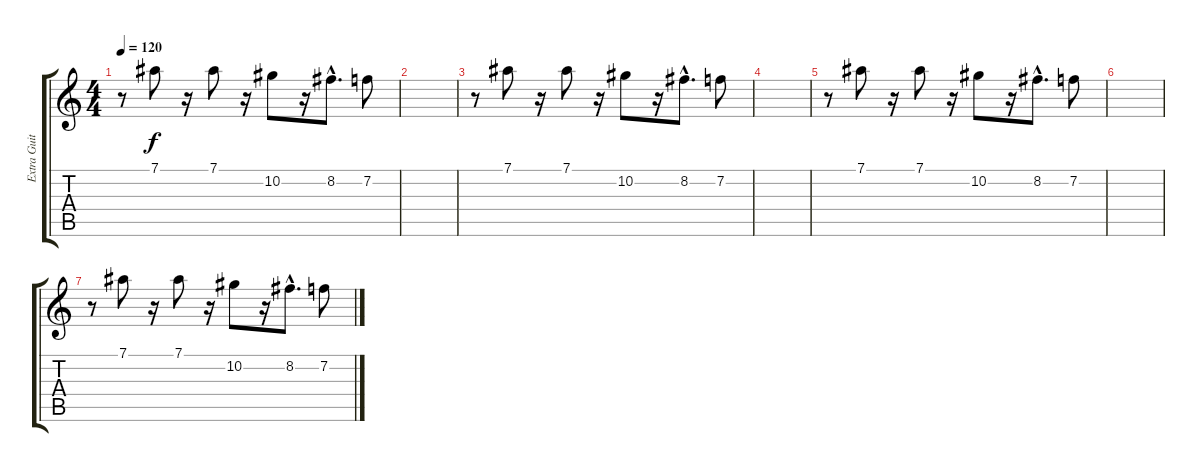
\track ("Extra Guitar" "Extra Guit") {instrument distortionguitar}
\staff {score tabs}
\tuning (Eb4 Bb3 Gb3 Db3 Ab2 Eb2) {hide}
\ts (4 4)
\tempo 120
\clef g2
\ks c
r.8{dy f} 7.1.8 r.16 7.1.8 r.16 10.2.8 r.16 8.2{hac}.8{d} 7.2.8 |
|
r.8 7.1.8 r.16 7.1.8 r.16 10.2.8 r.16 8.2{hac}.8{d} 7.2.8 |
|
r.8 7.1.8 r.16 7.1.8 r.16 10.2.8 r.16 8.2{hac}.8{d} 7.2.8 |
|
r.8 7.1.8 r.16 7.1.8 r.16 10.2.8 r.16 8.2{hac}.8{d} 7.2.8
